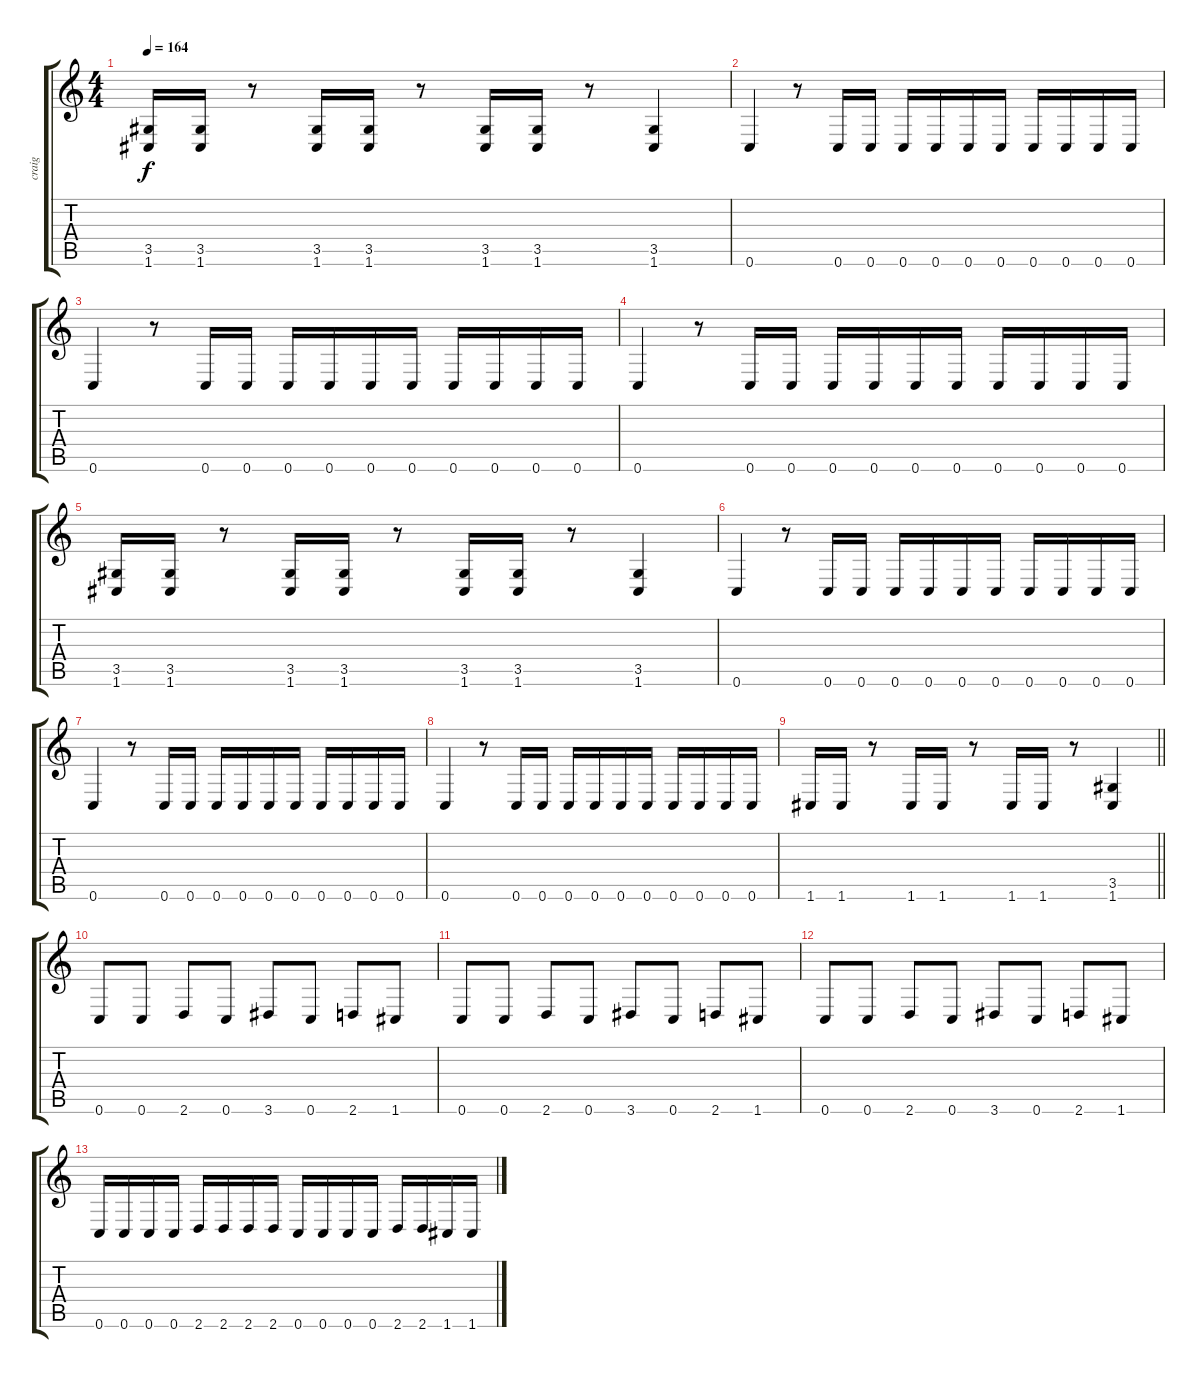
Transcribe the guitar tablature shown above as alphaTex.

\track ("craig" "craig") {instrument slapbass1}
\staff {score tabs}
\tuning (C4 G3 Eb3 Bb2 F2 C2) {hide}
\ts (4 4)
\tempo 164
\clef g2
\ks c
(3.5 1.6).16{dy f} (3.5 1.6).16 r.8 (3.5 1.6).16 (3.5 1.6).16 r.8 (3.5 1.6).16 (3.5 1.6).16 r.8 (3.5 1.6).4 |
0.6.4 r.8 0.6.16 0.6.16 0.6.16 0.6.16 0.6.16 0.6.16 0.6.16 0.6.16 0.6.16 0.6.16 |
0.6.4 r.8 0.6.16 0.6.16 0.6.16 0.6.16 0.6.16 0.6.16 0.6.16 0.6.16 0.6.16 0.6.16 |
0.6.4 r.8 0.6.16 0.6.16 0.6.16 0.6.16 0.6.16 0.6.16 0.6.16 0.6.16 0.6.16 0.6.16 |
(3.5 1.6).16 (3.5 1.6).16 r.8 (3.5 1.6).16 (3.5 1.6).16 r.8 (3.5 1.6).16 (3.5 1.6).16 r.8 (3.5 1.6).4 |
0.6.4 r.8 0.6.16 0.6.16 0.6.16 0.6.16 0.6.16 0.6.16 0.6.16 0.6.16 0.6.16 0.6.16 |
0.6.4 r.8 0.6.16 0.6.16 0.6.16 0.6.16 0.6.16 0.6.16 0.6.16 0.6.16 0.6.16 0.6.16 |
0.6.4 r.8 0.6.16 0.6.16 0.6.16 0.6.16 0.6.16 0.6.16 0.6.16 0.6.16 0.6.16 0.6.16 |
\barLineRight lightlight
1.6.16 1.6.16 r.8 1.6.16 1.6.16 r.8 1.6.16 1.6.16 r.8 (3.5 1.6).4 |
0.6.8 0.6.8 2.6.8 0.6.8 3.6.8 0.6.8 2.6.8 1.6.8 |
0.6.8 0.6.8 2.6.8 0.6.8 3.6.8 0.6.8 2.6.8 1.6.8 |
0.6.8 0.6.8 2.6.8 0.6.8 3.6.8 0.6.8 2.6.8 1.6.8 |
0.6.16 0.6.16 0.6.16 0.6.16 2.6.16 2.6.16 2.6.16 2.6.16 0.6.16 0.6.16 0.6.16 0.6.16 2.6.16 2.6.16 1.6.16 1.6.16
